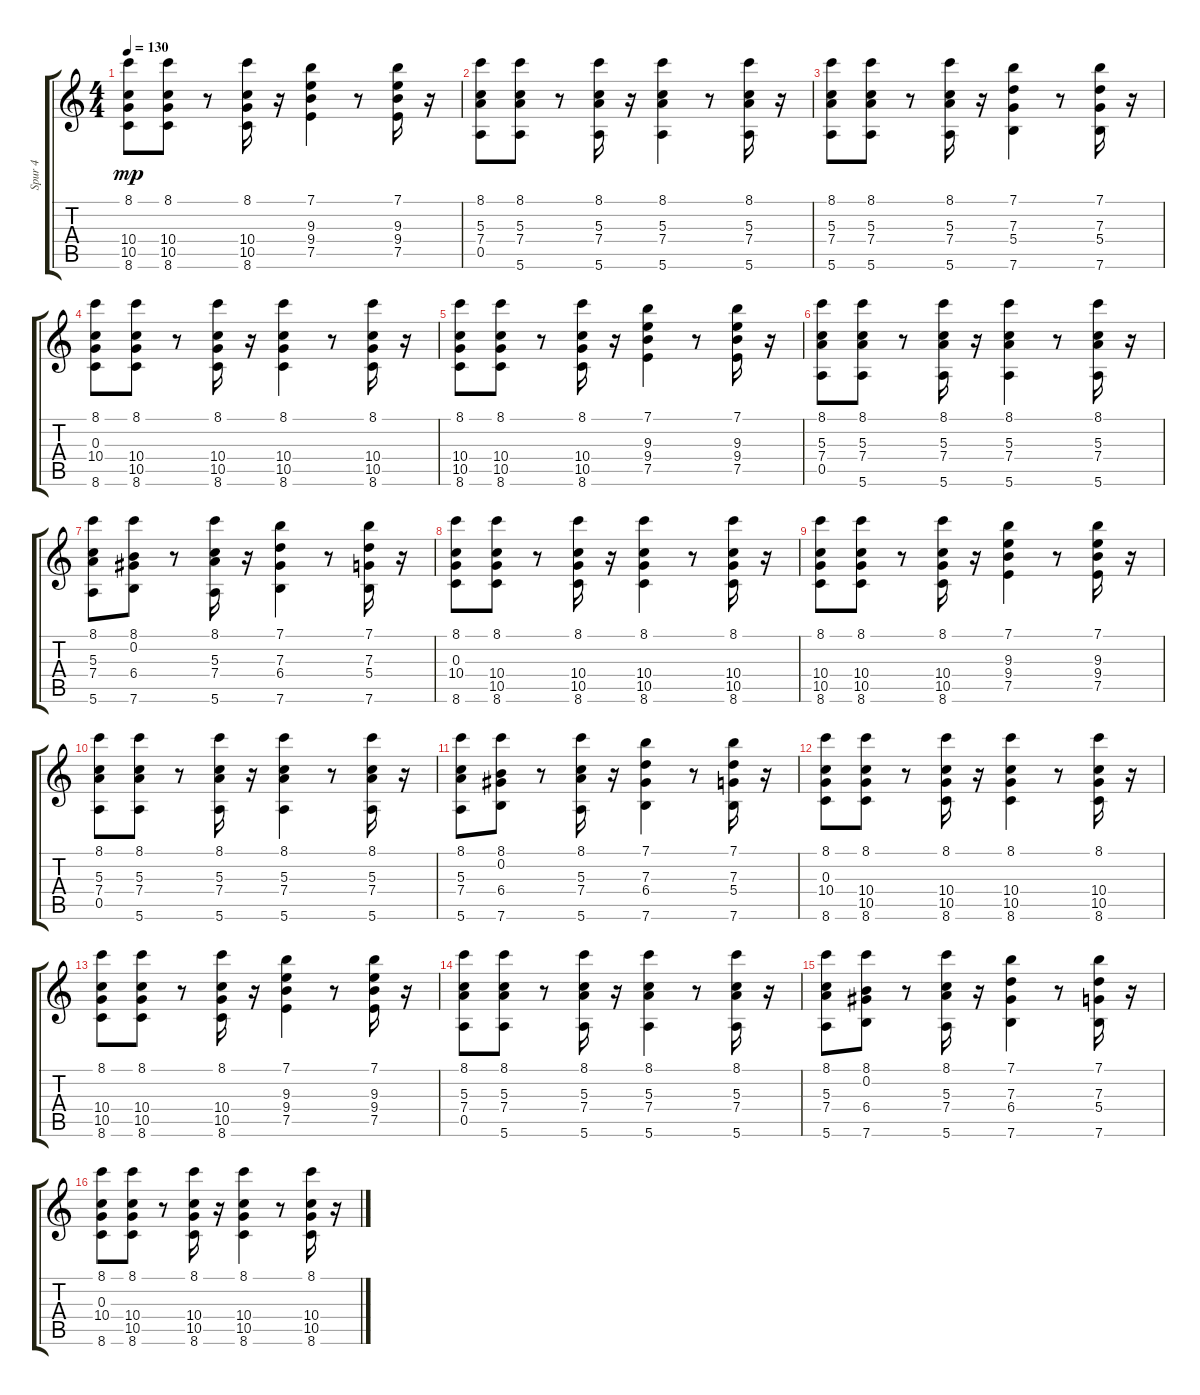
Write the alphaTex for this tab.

\track ("Spur 4" "Spur 4") {instrument acousticguitarsteel}
\staff {score tabs}
\tuning (E4 B3 G3 D3 A2 E2) {hide}
\ts (4 4)
\tempo 130
\clef g2
\ks c
(8.1 10.4 10.5 8.6).8{dy mp} (8.1 10.4 10.5 8.6).8 r.8 (8.1 10.4 10.5 8.6).16 r.16 (7.1 9.3 9.4 7.5).4 r.8 (7.1 9.3 9.4 7.5).16 r.16 |
(8.1 5.3 7.4 0.5).8 (8.1 5.3 7.4 5.6).8 r.8 (8.1 5.3 7.4 5.6).16 r.16 (8.1 5.3 7.4 5.6).4 r.8 (8.1 5.3 7.4 5.6).16 r.16 |
(8.1 5.3 7.4 5.6).8 (8.1 5.3 7.4 5.6).8 r.8 (8.1 5.3 7.4 5.6).16 r.16 (7.1 7.3 5.4 7.6).4 r.8 (7.1 7.3 5.4 7.6).16 r.16 |
(8.1 0.3 10.4 8.6).8 (8.1 10.4 10.5 8.6).8 r.8 (8.1 10.4 10.5 8.6).16 r.16 (8.1 10.4 10.5 8.6).4 r.8 (8.1 10.4 10.5 8.6).16 r.16 |
(8.1 10.4 10.5 8.6).8 (8.1 10.4 10.5 8.6).8 r.8 (8.1 10.4 10.5 8.6).16 r.16 (7.1 9.3 9.4 7.5).4 r.8 (7.1 9.3 9.4 7.5).16 r.16 |
(8.1 5.3 7.4 0.5).8 (8.1 5.3 7.4 5.6).8 r.8 (8.1 5.3 7.4 5.6).16 r.16 (8.1 5.3 7.4 5.6).4 r.8 (8.1 5.3 7.4 5.6).16 r.16 |
(8.1 5.3 7.4 5.6).8 (8.1 0.2 6.4 7.6).8 r.8 (8.1 5.3 7.4 5.6).16 r.16 (7.1 7.3 6.4 7.6).4 r.8 (7.1 7.3 5.4 7.6).16 r.16 |
(8.1 0.3 10.4 8.6).8 (8.1 10.4 10.5 8.6).8 r.8 (8.1 10.4 10.5 8.6).16 r.16 (8.1 10.4 10.5 8.6).4 r.8 (8.1 10.4 10.5 8.6).16 r.16 |
(8.1 10.4 10.5 8.6).8 (8.1 10.4 10.5 8.6).8 r.8 (8.1 10.4 10.5 8.6).16 r.16 (7.1 9.3 9.4 7.5).4 r.8 (7.1 9.3 9.4 7.5).16 r.16 |
(8.1 5.3 7.4 0.5).8 (8.1 5.3 7.4 5.6).8 r.8 (8.1 5.3 7.4 5.6).16 r.16 (8.1 5.3 7.4 5.6).4 r.8 (8.1 5.3 7.4 5.6).16 r.16 |
(8.1 5.3 7.4 5.6).8 (8.1 0.2 6.4 7.6).8 r.8 (8.1 5.3 7.4 5.6).16 r.16 (7.1 7.3 6.4 7.6).4 r.8 (7.1 7.3 5.4 7.6).16 r.16 |
(8.1 0.3 10.4 8.6).8 (8.1 10.4 10.5 8.6).8 r.8 (8.1 10.4 10.5 8.6).16 r.16 (8.1 10.4 10.5 8.6).4 r.8 (8.1 10.4 10.5 8.6).16 r.16 |
(8.1 10.4 10.5 8.6).8 (8.1 10.4 10.5 8.6).8 r.8 (8.1 10.4 10.5 8.6).16 r.16 (7.1 9.3 9.4 7.5).4 r.8 (7.1 9.3 9.4 7.5).16 r.16 |
(8.1 5.3 7.4 0.5).8 (8.1 5.3 7.4 5.6).8 r.8 (8.1 5.3 7.4 5.6).16 r.16 (8.1 5.3 7.4 5.6).4 r.8 (8.1 5.3 7.4 5.6).16 r.16 |
(8.1 5.3 7.4 5.6).8 (8.1 0.2 6.4 7.6).8 r.8 (8.1 5.3 7.4 5.6).16 r.16 (7.1 7.3 6.4 7.6).4 r.8 (7.1 7.3 5.4 7.6).16 r.16 |
(8.1 0.3 10.4 8.6).8 (8.1 10.4 10.5 8.6).8 r.8 (8.1 10.4 10.5 8.6).16 r.16 (8.1 10.4 10.5 8.6).4 r.8 (8.1 10.4 10.5 8.6).16 r.16
